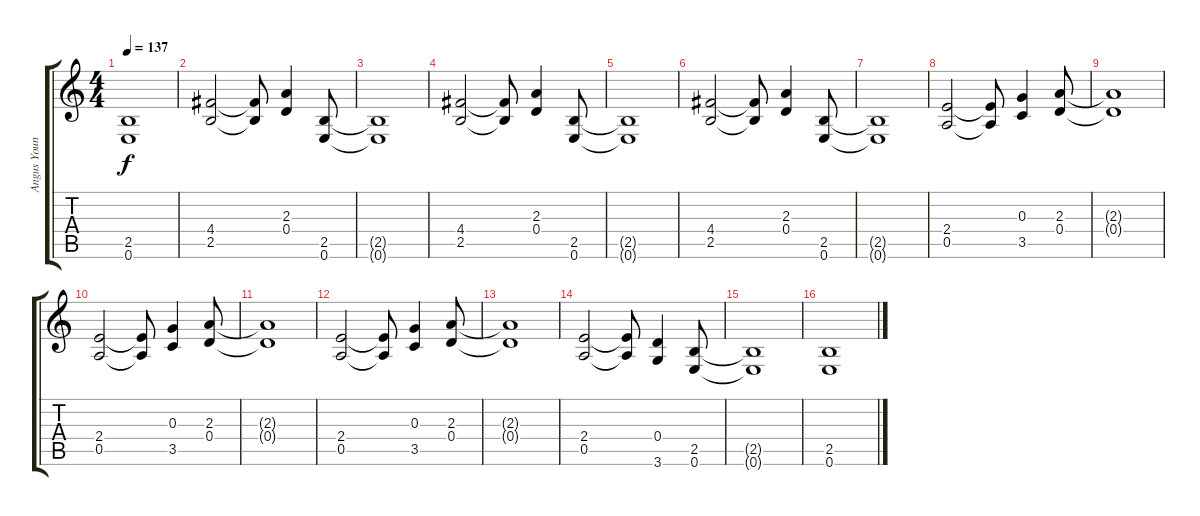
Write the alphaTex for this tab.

\track ("Angus Young" "Angus Youn") {instrument overdrivenguitar}
\staff {score tabs}
\tuning (E4 B3 G3 D3 A2 E2) {hide}
\ts (4 4)
\tempo 137
\clef g2
\ks c
(2.5{t} 0.6{t}).1{dy f} |
(4.4 2.5).2 (4.4{t} 2.5{t}).8 (2.3 0.4).4 (2.5 0.6).8 |
(2.5{t} 0.6{t}).1 |
(4.4 2.5).2 (4.4{t} 2.5{t}).8 (2.3 0.4).4 (2.5 0.6).8 |
(2.5{t} 0.6{t}).1 |
(4.4 2.5).2 (4.4{t} 2.5{t}).8 (2.3 0.4).4 (2.5 0.6).8 |
(2.5{t} 0.6{t}).1 |
(2.4 0.5).2 (2.4{t} 0.5{t}).8 (0.3 3.5).4 (2.3 0.4).8 |
(2.3{t} 0.4{t}).1 |
(2.4 0.5).2 (2.4{t} 0.5{t}).8 (0.3 3.5).4 (2.3 0.4).8 |
(2.3{t} 0.4{t}).1 |
(2.4 0.5).2 (2.4{t} 0.5{t}).8 (0.3 3.5).4 (2.3 0.4).8 |
(2.3{t} 0.4{t}).1 |
(2.4 0.5).2 (2.4{t} 0.5{t}).8 (0.4 3.6).4 (2.5 0.6).8 |
(2.5{t} 0.6{t}).1 |
(2.5 0.6).1
